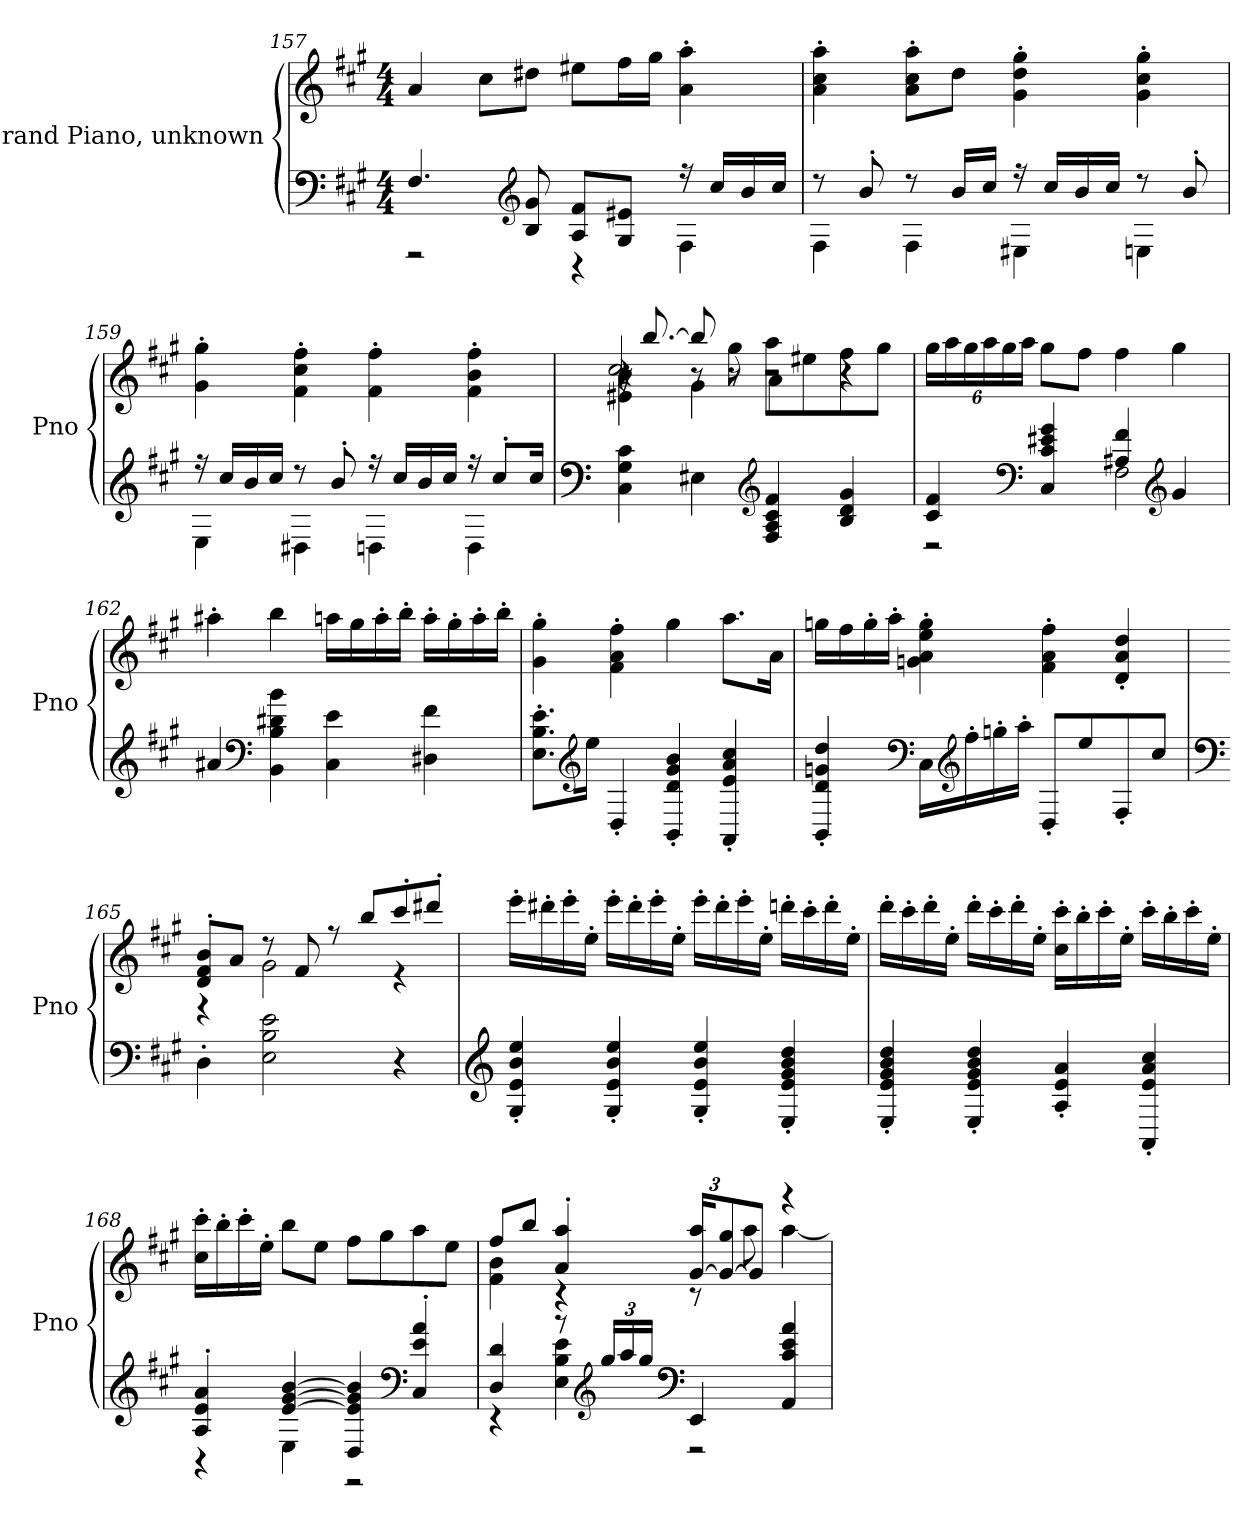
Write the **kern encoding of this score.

**kern	**kern
*part1	*part1
*staff2	*staff1
*I"Grand Piano, unknown	*
*I'Pno	*
*clefF4	*clefG2
*k[f#c#g#]	*k[f#c#g#]
*M4/4	*M4/4
=157	=157
*^	*
4.F#/	2r	4a/
.	.	8cc#\L
*clefG2	*	*
8B/ 8g#/	.	8dd#X\J
8A/ 8f#/L	4r	8ee#X\L
8G#/ 8e#X/J	.	16ff#\L
.	.	16gg#\JJ
16r	4F#\	4a\' 4aa\'
16cc#/LL	.	.
16b/	.	.
16cc#/JJ	.	.
=158	=158	=158
8r	4F#\	4a\' 4cc#\' 4aa\'
8b'/	.	.
8r	4F#\	8a\' 8cc#\' 8aa\'L
16b/LL	.	8dd\J
16cc#/JJ	.	.
16r	4E#X\	4g#\' 4dd\' 4gg#\'
16cc#/LL	.	.
16b/	.	.
16cc#/JJ	.	.
8r	4En\	4g#\' 4cc#\' 4gg#\'
8b'/	.	.
!!LO:LB:g=z
=159	=159	=159
16r	4E\	4g#\' 4gg#\'
16cc#/LL	.	.
16b/	.	.
16cc#/JJ	.	.
8r	4D#X\	4f#\' 4cc#\' 4ff#\'
8b'/	.	.
16r	4Dn\	4f#\' 4ff#\'
16cc#/LL	.	.
16b/	.	.
16cc#/JJ	.	.
16r	4D\	4f#\' 4b\' 4ff#\'
8cc#'/L	.	.
16cc#/Jk	.	.
*v	*v	*
=160	=160
*clefF4	*
*	*^
*	*	*^
*	*	*	*^
4C#\ 4G#\ 4c#\	16r	4e#X\ 4b\	2cc#/	4r
.	[8.bb/	.	.	.
4E#X\	8bb/]	8r	.	4g#\
.	8r	8gg#\	.	.
*clefG2	*	*	*	*
4F#/ 4A/ 4c#/ 4f#/	2r	8aa\L	2r	4a\
.	.	8ee#X\	.	.
4B/ 4d/ 4g#/	.	8ff#\	.	4r
.	.	8gg#\J	.	.
*	*v	*v	*v	*v
=161	=161
*^	*
*	*	*Xbrackettup
4c#/ 4f#/	2r	24gg#\LL
.	.	24aa\
.	.	24gg#\
.	.	24aa\
.	.	24gg#\
.	.	24aa\JJ
*clefF4	*	*
4C#/ 4c#/ 4e#X/ 4g#/	.	8gg#\L
.	.	8ff#\J
4A#X/ 4f#/	2F#\	4ff#\
*clefG2	*	*
4g#/	.	4gg#\
*v	*v	*
!!LO:PB:g=z
=162	=162
4a#X/	4aa#X'\
*clefF4	*
4BB\ 4B\ 4d#X\ 4b\	4bb\
4C#\ 4e\	16aan\LL
.	16gg#\
.	16aa'\
.	16bb'\JJ
4D#X\ 4f#\	16aa'\LL
.	16gg#'\
.	16aa'\
.	16bb'\JJ
=163	=163
8.E\' 8.B\' 8.e\'L	4g#\' 4gg#\'
*clefG2	*
16ee\Jk	.
4D'/	4f#\' 4a\' 4ff#\'
4BB/' 4d/' 4g#/' 4b/'	4gg#\
4AA/' 4e/' 4a/' 4cc#/'	8.aa\L
.	16a\Jk
=164	=164
4BB/' 4d/' 4gn/' 4dd/'	16ggn\LL
.	16ff#\
.	16gg'\
.	16aa'\JJ
*clefF4	*
16C#\LL	4gn\' 4a\' 4ee\' 4gg\'
*clefG2	*
16ff#'\	.
16ggn'\	.
16aa'\JJ	.
8D'/L	4f#\' 4a\' 4ff#\'
8ee/	.
8F#'/	4d/' 4a/' 4dd/'
8cc#/J	.
!!LO:LB:g=z
=165	=165
*clefF4	*
*	*^
4D'\	8d/' 8f#/' 8b/'L	4r
.	8a/J	.
2E\ 2B\ 2e\	8r	2g#\
.	8f#/	.
.	8r	.
.	8bb/L	.
4r	8ccc#'/	4r
.	8ddd#X'/J	.
*	*v	*v
=166	=166
*clefG2	*
4G#/' 4e/' 4b/' 4ee/'	16eee'\LL
.	16ddd#X'\
.	16eee'\
.	16ee'\JJ
4G#/' 4e/' 4b/' 4ee/'	16eee'\LL
.	16ddd#'\
.	16eee'\
.	16ee'\JJ
4G#/' 4e/' 4b/' 4ee/'	16eee'\LL
.	16ddd#'\
.	16eee'\
.	16ee'\JJ
4E/' 4e/' 4g#/' 4b/' 4dd/'	16dddn'\LL
.	16ccc#'\
.	16ddd'\
.	16ee'\JJ
!!LO:LB:g=z
=167	=167
4E/' 4e/' 4g#/' 4b/' 4dd/'	16ddd'\LL
.	16ccc#'\
.	16ddd'\
.	16ee'\JJ
4E/' 4e/' 4g#/' 4b/' 4dd/'	16ddd'\LL
.	16ccc#'\
.	16ddd'\
.	16ee'\JJ
4A/' 4e/' 4a/'	16cc#\' 16ccc#\'LL
.	16bb'\
.	16ccc#'\
.	16ee'\JJ
4AA/' 4e/' 4a/' 4cc#/'	16ccc#'\LL
.	16bb'\
.	16ccc#'\
.	16ee'\JJ
=168	=168
*^	*
4A/' 4e/' 4a/'	4r	16cc#\' 16ccc#\'LL
.	.	16bb'\
.	.	16ccc#'\
.	.	16ee'\JJ
[4e/ [4g#/ [4b/	4E\	8bb\L
.	.	8ee\J
4D/ 4e/] 4g#/] 4b/]	2r	8ff#\L
.	.	8gg#\
*clefF4	*	*
4C#/' 4e/' 4a/'	.	8aa\
.	.	8ee\J
!!LO:LB:g=z
=169	=169	=169
*	*	*^
4D/ 4d/	4r	8ff#/L	4f#\ 4b\
.	.	8bb/J	.
8r	4E\ 4B\ 4e\	4a/' 4aa/'	4r
*clefG2	*	*	*
*Xbrackettup	*	*	*
24gg#/LL	.	.	.
24aa/	.	.	.
24gg#/JJ	.	.	.
*clefF4	*	*	*
4EE/	2r	[24g#/ 24aa/KL	8r
.	.	12g#/_ 12gg#/	.
.	.	8g#/J]	8aa\
4AA/ 4c#/ 4e/ 4a/	.	4r	[4aa\
*v	*v	*	*
*	*v	*v
=	=
*-	*-
